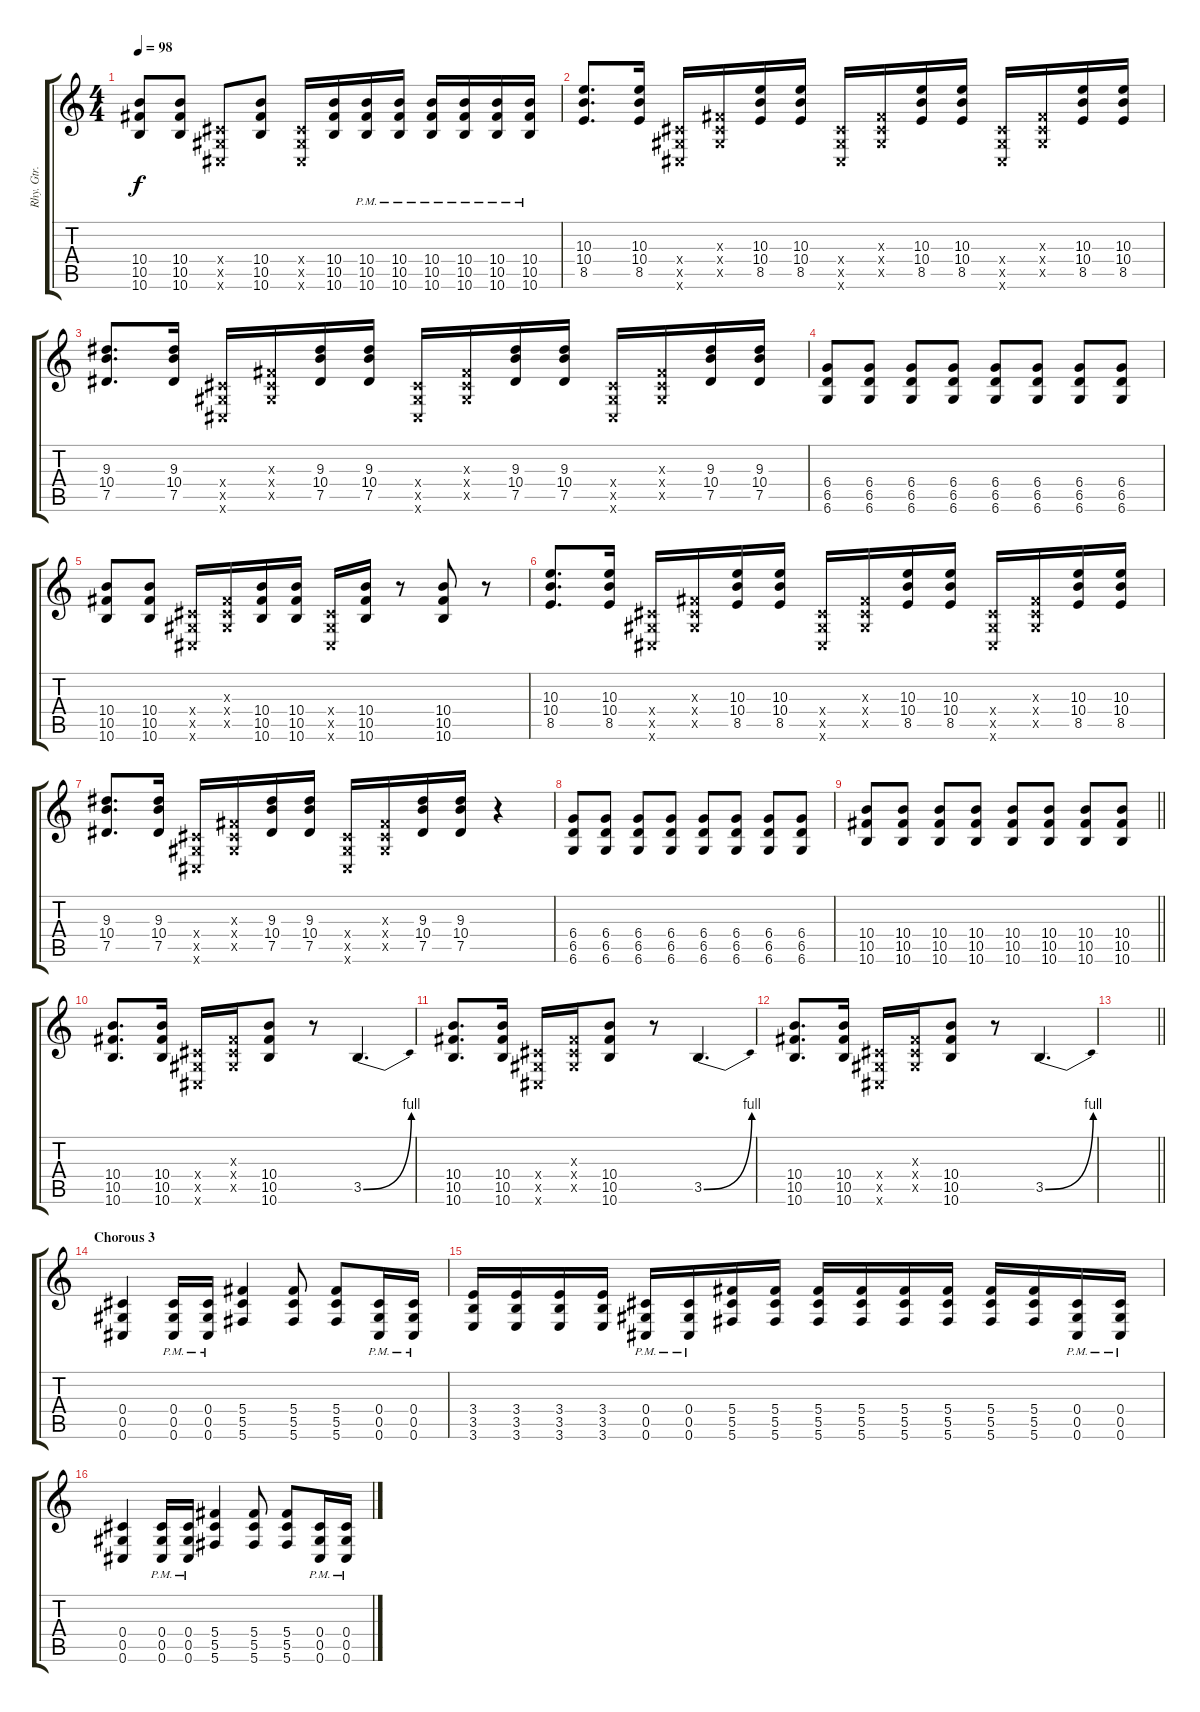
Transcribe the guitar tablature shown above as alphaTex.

\track ("Rhy. Gtr. 2" "Rhy. Gtr. ") {instrument distortionguitar}
\staff {score tabs}
\tuning (Eb4 Bb3 Gb3 Db3 Ab2 Db2) {hide}
\ts (4 4)
\tempo 98
\clef g2
\ks c
(10.4 10.5 10.6).8{dy f} (10.4 10.5 10.6).8 (0.4{x} 0.5{x} 0.6{x}).8 (10.4 10.5 10.6).8 (0.4{x} 0.5{x} 0.6{x}).16 (10.4 10.5 10.6).16 (10.4{pm} 10.5{pm} 10.6{pm}).16 (10.4{pm} 10.5{pm} 10.6{pm}).16 (10.4{pm} 10.5{pm} 10.6{pm}).16 (10.4{pm} 10.5{pm} 10.6{pm}).16 (10.4{pm} 10.5{pm} 10.6{pm}).16 (10.4{pm} 10.5{pm} 10.6{pm}).16 |
(10.3 10.4 8.5).8{d} (10.3 10.4 8.5).16 (0.4{x} 0.5{x} 0.6{x}).16 (0.3{x} 0.4{x} 0.5{x}).16 (10.3 10.4 8.5).16 (10.3 10.4 8.5).16 (0.4{x} 0.5{x} 0.6{x}).16 (0.3{x} 0.4{x} 0.5{x}).16 (10.3 10.4 8.5).16 (10.3 10.4 8.5).16 (0.4{x} 0.5{x} 0.6{x}).16 (0.3{x} 0.4{x} 0.5{x}).16 (10.3 10.4 8.5).16 (10.3 10.4 8.5).16 |
(9.3 10.4 7.5).8{d} (9.3 10.4 7.5).16 (0.4{x} 0.5{x} 0.6{x}).16 (0.3{x} 0.4{x} 0.5{x}).16 (9.3 10.4 7.5).16 (9.3 10.4 7.5).16 (0.4{x} 0.5{x} 0.6{x}).16 (0.3{x} 0.4{x} 0.5{x}).16 (9.3 10.4 7.5).16 (9.3 10.4 7.5).16 (0.4{x} 0.5{x} 0.6{x}).16 (0.3{x} 0.4{x} 0.5{x}).16 (9.3 10.4 7.5).16 (9.3 10.4 7.5).16 |
(6.4 6.5 6.6).8 (6.4 6.5 6.6).8 (6.4 6.5 6.6).8 (6.4 6.5 6.6).8 (6.4 6.5 6.6).8 (6.4 6.5 6.6).8 (6.4 6.5 6.6).8 (6.4 6.5 6.6).8 |
(10.4 10.5 10.6).8 (10.4 10.5 10.6).8 (0.4{x} 0.5{x} 0.6{x}).16 (0.3{x} 0.4{x} 0.5{x}).16 (10.4 10.5 10.6).16 (10.4 10.5 10.6).16 (0.4{x} 0.5{x} 0.6{x}).16 (10.4 10.5 10.6).16 r.8 (10.4 10.5 10.6).8 r.8 |
(10.3 10.4 8.5).8{d} (10.3 10.4 8.5).16 (0.4{x} 0.5{x} 0.6{x}).16 (0.3{x} 0.4{x} 0.5{x}).16 (10.3 10.4 8.5).16 (10.3 10.4 8.5).16 (0.4{x} 0.5{x} 0.6{x}).16 (0.3{x} 0.4{x} 0.5{x}).16 (10.3 10.4 8.5).16 (10.3 10.4 8.5).16 (0.4{x} 0.5{x} 0.6{x}).16 (0.3{x} 0.4{x} 0.5{x}).16 (10.3 10.4 8.5).16 (10.3 10.4 8.5).16 |
(9.3 10.4 7.5).8{d} (9.3 10.4 7.5).16 (0.4{x} 0.5{x} 0.6{x}).16 (0.3{x} 0.4{x} 0.5{x}).16 (9.3 10.4 7.5).16 (9.3 10.4 7.5).16 (0.4{x} 0.5{x} 0.6{x}).16 (0.3{x} 0.4{x} 0.5{x}).16 (9.3 10.4 7.5).16 (9.3 10.4 7.5).16 r.4 |
(6.4 6.5 6.6).8 (6.4 6.5 6.6).8 (6.4 6.5 6.6).8 (6.4 6.5 6.6).8 (6.4 6.5 6.6).8 (6.4 6.5 6.6).8 (6.4 6.5 6.6).8 (6.4 6.5 6.6).8 |
\barLineRight lightlight
(10.4 10.5 10.6).8 (10.4 10.5 10.6).8 (10.4 10.5 10.6).8 (10.4 10.5 10.6).8 (10.4 10.5 10.6).8 (10.4 10.5 10.6).8 (10.4 10.5 10.6).8 (10.4 10.5 10.6).8 |
\section ("" "")
(10.4 10.5 10.6).8{d} (10.4 10.5 10.6).16 (0.4{x} 0.5{x} 0.6{x}).16 (0.3{x} 0.4{x} 0.5{x}).16 (10.4 10.5 10.6).8 r.8 3.5{be (bend 0 0 60 4)}.4{d} |
(10.4 10.5 10.6).8{d} (10.4 10.5 10.6).16 (0.4{x} 0.5{x} 0.6{x}).16 (0.3{x} 0.4{x} 0.5{x}).16 (10.4 10.5 10.6).8 r.8 3.5{be (bend 0 0 60 4)}.4{d} |
(10.4 10.5 10.6).8{d} (10.4 10.5 10.6).16 (0.4{x} 0.5{x} 0.6{x}).16 (0.3{x} 0.4{x} 0.5{x}).16 (10.4 10.5 10.6).8 r.8 3.5{be (bend 0 0 60 4)}.4{d} |
\barLineRight lightlight
|
\section ("" "Chorous 3")
(0.4 0.5 0.6).4 (0.4{pm} 0.5{pm} 0.6{pm}).16 (0.4{pm} 0.5{pm} 0.6{pm}).16 (5.4 5.5 5.6).4 (5.4 5.5 5.6).8 (5.4 5.5 5.6).8 (0.4{pm} 0.5{pm} 0.6{pm}).16 (0.4{pm} 0.5{pm} 0.6{pm}).16 |
(3.4 3.5 3.6).16 (3.4 3.5 3.6).16 (3.4 3.5 3.6).16 (3.4 3.5 3.6).16 (0.4{pm} 0.5{pm} 0.6{pm}).16 (0.4{pm} 0.5{pm} 0.6{pm}).16 (5.4 5.5 5.6).16 (5.4 5.5 5.6).16 (5.4 5.5 5.6).16 (5.4 5.5 5.6).16 (5.4 5.5 5.6).16 (5.4 5.5 5.6).16 (5.4 5.5 5.6).16 (5.4 5.5 5.6).16 (0.4{pm} 0.5{pm} 0.6{pm}).16 (0.4{pm} 0.5{pm} 0.6{pm}).16 |
(0.4 0.5 0.6).4 (0.4{pm} 0.5{pm} 0.6{pm}).16 (0.4{pm} 0.5{pm} 0.6{pm}).16 (5.4 5.5 5.6).4 (5.4 5.5 5.6).8 (5.4 5.5 5.6).8 (0.4{pm} 0.5{pm} 0.6{pm}).16 (0.4{pm} 0.5{pm} 0.6{pm}).16
